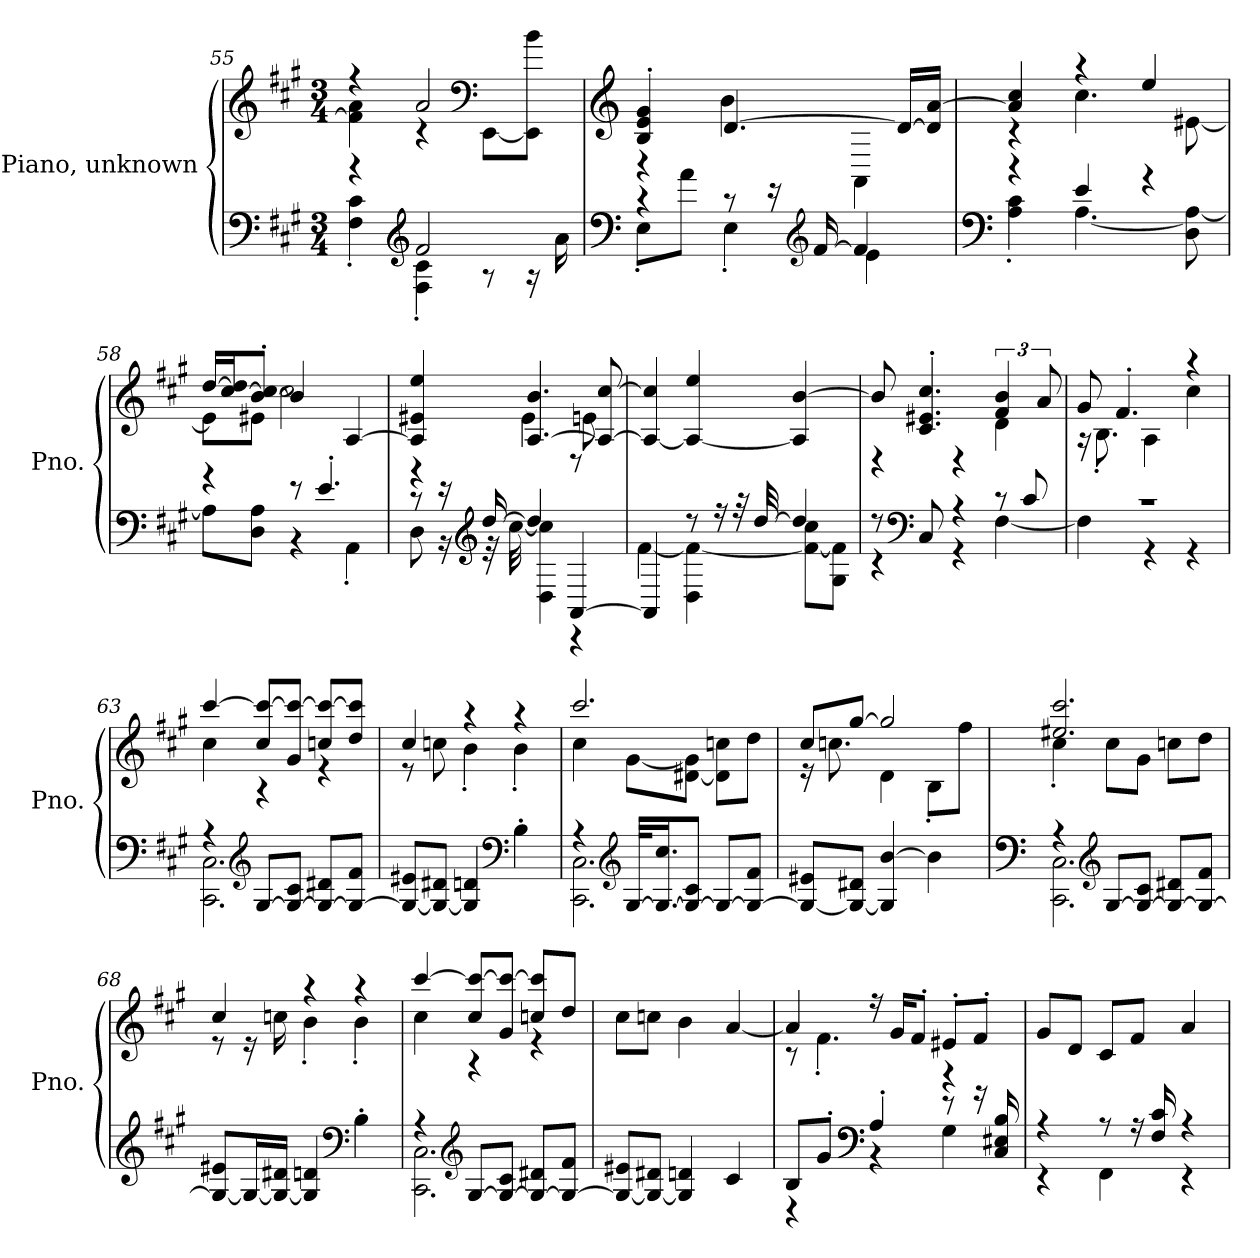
**kern	**kern
*part1	*part1
*staff2	*staff1
*I"Piano, unknown	*
*I'Pno.	*
*clefF4	*clefG2
*k[f#c#g#]	*k[f#c#g#]
*M3/4	*M3/4
=55	=55
*^	*^
4r	4F#\' 4c#\'	4r	4f#\] 4a\
*clefG2	*	*	*
2f#/	4F#\' 4c#\'	2a/	4r
*	*	*clefF4	*
.	8r	.	[8EE\L
.	16r	.	8EE\] 8b\J
.	16a\	.	.
!!LO:LB:g=z	!!
=56	=56	=56	=56
*clefF4	*	*clefG2	*
4r	8E'\L	4B/' 4e/' 4g#/'	4r
.	8a\J	.	.
8r	4E'\	[4.d/	4b\
16r	.	.	.
*clefG2	*	*	*
[16f#/	.	.	.
4f#/]	4e\	.	4AA\
.	.	16d/LL_	.
.	.	16d/] [16a/JJ	.
=57	=57	=57	=57
*clefF4	*	*	*
4r	4A\' 4c#\'	4a/] 4cc#/	4r
4e/	[4.A\	4r	4.cc#\
4r	.	4ee/	.
.	8D\ 8A\_	.	[8e#X\
=58	=58	=58	=58
4r	8A\L]	[16dd/LL	8e#\L]
.	.	[16cc#/ 16dd/]J	.
.	8D\ 8A\J	[8b/' 8cc#/]'J	8e#X\J
8r	4r	4b/]	2cc#\
4.e'/	.	.	.
.	4AA'\	[4A/	.
=59	=59	=59	=59
8r	8D\	4A/] 4e#X/ 4ee/	4r
16r	16r	.	.
*clefG2	*	*	*
[16dd/	32r	.	.
.	[32cc#\	.	.
4dd/]	4D\ 4cc#\]	[4.A/ 4.b/	4e#\
[4AA/	4r	.	8r
.	.	8A/_ [8cc#/	8en\
*	*	*v	*v
!!LO:LB:g=z
=60	=60	=60
4AA/]	[4f#\	4A/_ 4cc#/]
8r	4D\ 4f#\_	4A/_ 4ee/
16r	.	.
32r	.	.
[32dd/	.	.
4dd/]	8f#\_ 8cc#\L	4A/] [4b/
.	8G#\ 8f#\]J	.
=61	=61	=61
*	*	*^
8r	4r	8b/]	4r
*clefF4	*	*	*
8C#/	.	4.c#/' 4.e#X/' 4.cc#/'	.
4r	4r	.	4r
8r	[4F#\	6f#/ 6b/	4d\
8c#/	.	.	.
.	.	12a/	.
=62	=62	=62	=62
2.r	4F#\]	8g#/	16r
.	.	.	8.B'\
.	.	4.f#'/	.
.	4r	.	4A\
.	4r	4r	4cc#\
=63	=63	=63	=63
4r	2.CC#\ 2.C#\	[4ccc#/	4cc#\
*clefG2	*	*	*
[8G#/L	.	8cc#/ 8ccc#/_L	4r
8G#/_ 8c#/J	.	8g#/ 8ccc#/_J	.
8G#/_ 8d#X/L	.	8ccn/ 8ccc#/_L	4r
8G#/_ 8f#/J	.	8dd/ 8ccc#/]J	.
*v	*v	*	*
!!LO:LB:g=z	!!
=64	=64	=64
8G#/_ 8e#X/L	4cc#/	8r
8G#/_ 8d#X/J	.	8ccn\
4G#/] 4dn/	4r	4b'\
*clefF4	*	*
4B'\	4r	4b'\
=65	=65	=65
*^	*	*
4r	2.CC#\ 2.C#\	2.ccc#/	4cc#\
*clefG2	*	*	*
[32G#/KLL	.	.	[8g#\L
16.G#/_ 16.cc#/J	.	.	.
8G#/_ 8c#/J	.	.	[8d#X\ 8g#\]J
8G#/L_	.	.	8d#\] 8ccn\L
8G#/_ 8f#/J	.	.	8dd\J
*v	*v	*	*
=66	=66	=66
8G#/_ 8e#X/L	8cc#/L	16r
.	.	8.ccn\
8G#/_ 8d#X/J	[8gg#/J	.
4G#/] [4b/	2gg#/]	4d\
4b\]	.	8B'\L
.	.	8ff#\J
=67	=67	=67
*clefF4	*	*
*^	*	*
4r	2.CC#\ 2.C#\	2.ee#X/ 2.ccc#/	4cc#'\
*clefG2	*	*	*
[8G#/L	.	.	8cc#\L
8G#/_ 8c#/J	.	.	8g#\J
8G#/_ 8d#X/L	.	.	8ccn\L
8G#/_ 8f#/J	.	.	8dd\J
*v	*v	*	*
!!LO:PB:g=z	!!
=68	=68	=68
8G#/_ 8e#X/L	4cc#/	8r
16G#/L_	.	16r
16G#/_ 16d#X/JJ	.	16ccn\
4G#/] 4dn/	4r	4b'\
*clefF4	*	*
4B'\	4r	4b'\
=69	=69	=69
*^	*	*
4r	2.CC#\ 2.C#\	[4ccc#/	4cc#\
*clefG2	*	*	*
[8G#/L	.	8cc#/ 8ccc#/_L	4r
8G#/_ 8c#/J	.	8g#/ 8ccc#/_J	.
8G#/_ 8d#X/L	.	8ccn/ 8ccc#/]L	4r
8G#/_ 8f#/J	.	8dd/J	.
*v	*v	*	*
*	*v	*v
=70	=70
8G#/_ 8e#X/L	8cc#\L
8G#/_ 8d#X/J	8ccn\J
4G#/] 4dn/	4b\
4c#/	[4a/
=71	=71
*^	*^
8B/L	4r	4a/]	8r
8g#'/J	.	.	4.f#'\
*clefF4	*	*	*
4A'/	4r	16r	.
.	.	16g#/KL	.
.	.	8f#'/J	.
8r	4G#\	8e#X'/L	4r
16r	.	8f#'/J	.
16C#/ 16E#X/ 16B/	.	.	.
*	*	*v	*v
!!LO:LB:g=z
=72	=72	=72
4r	4r	8g#/L
.	.	8d/J
8r	4FF#\	8c#/L
16r	.	8f#/J
16F#/ 16c#/	.	.
4r	4r	4a/
*v	*v	*
=	=
*-	*-
